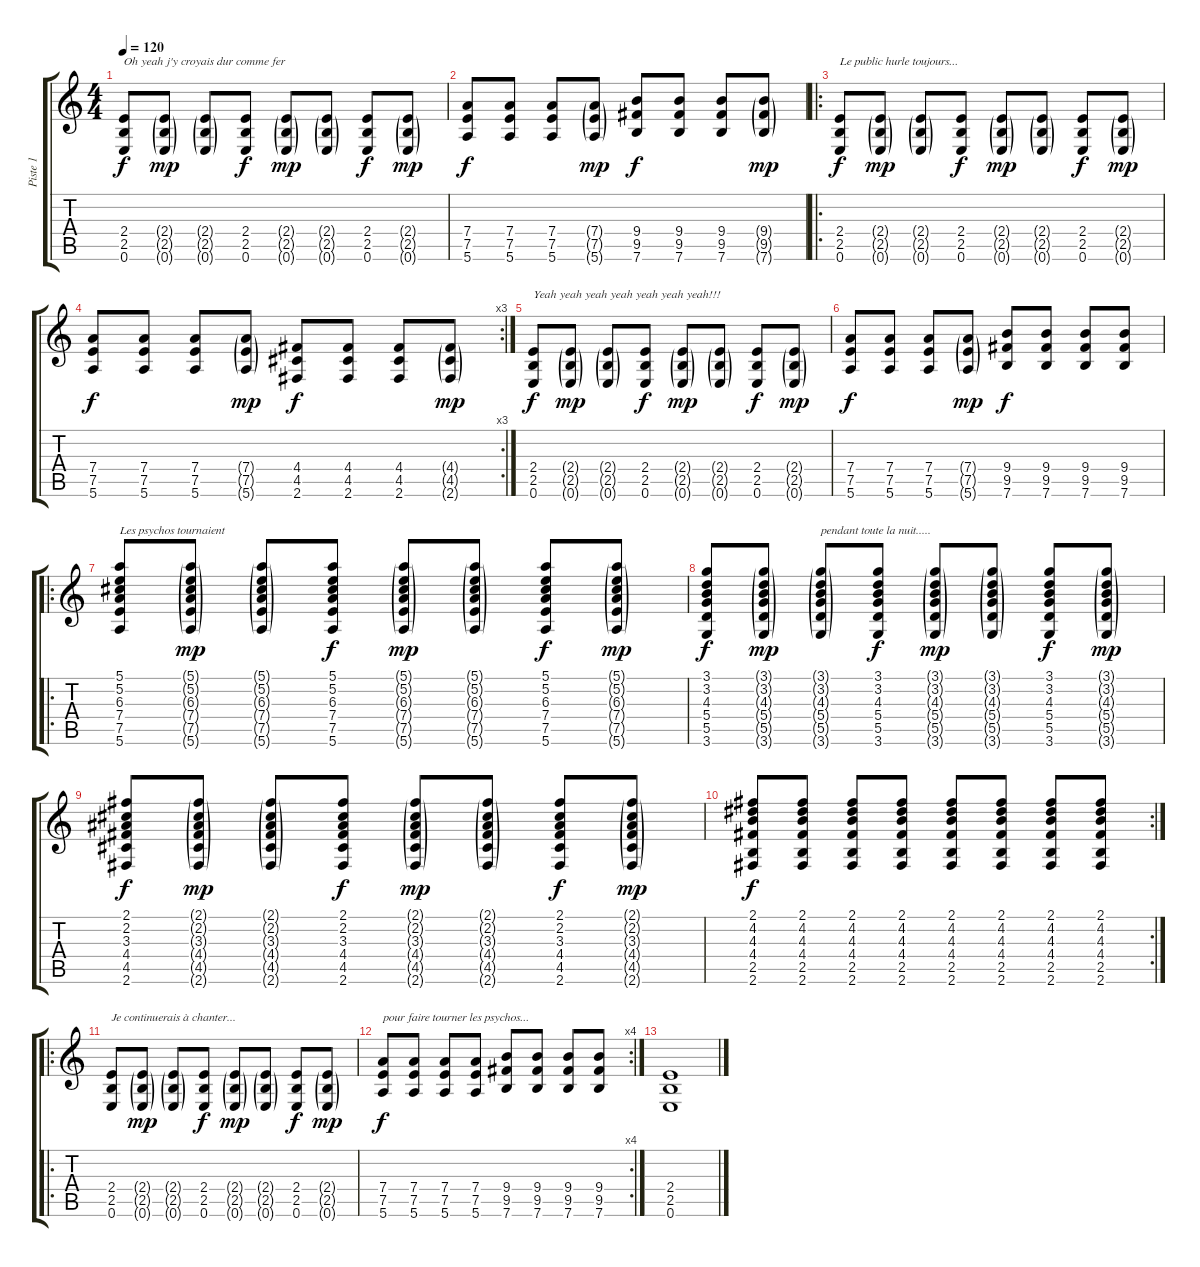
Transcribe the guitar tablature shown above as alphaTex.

\track ("Piste 1" "Piste 1") {instrument electricguitarclean}
\staff {score tabs}
\tuning (E4 B3 G3 D3 A2 E2) {hide}
\ts (4 4)
\tempo 120
\clef g2
\ks c
(2.4 2.5 0.6).8{txt "Oh yeah j'y croyais dur comme fer" dy f} (2.4{g} 2.5{g} 0.6{g}).8{dy mp} (2.4{g} 2.5{g} 0.6{g}).8 (2.4 2.5 0.6).8{dy f} (2.4{g} 2.5{g} 0.6{g}).8{dy mp} (2.4{g} 2.5{g} 0.6{g}).8 (2.4 2.5 0.6).8{dy f} (2.4{g} 2.5{g} 0.6{g}).8{dy mp} |
(7.4 7.5 5.6).8{dy f} (7.4 7.5 5.6).8 (7.4 7.5 5.6).8 (7.4{g} 7.5{g} 5.6{g}).8{dy mp} (9.4 9.5 7.6).8{dy f} (9.4 9.5 7.6).8 (9.4 9.5 7.6).8 (9.4{g} 9.5{g} 7.6{g}).8{dy mp} |
\ro
(2.4 2.5 0.6).8{txt "Le public hurle toujours..." dy f} (2.4{g} 2.5{g} 0.6{g}).8{dy mp} (2.4{g} 2.5{g} 0.6{g}).8 (2.4 2.5 0.6).8{dy f} (2.4{g} 2.5{g} 0.6{g}).8{dy mp} (2.4{g} 2.5{g} 0.6{g}).8 (2.4 2.5 0.6).8{dy f} (2.4{g} 2.5{g} 0.6{g}).8{dy mp} |
\rc 3
(7.4 7.5 5.6).8{dy f} (7.4 7.5 5.6).8 (7.4 7.5 5.6).8 (7.4{g} 7.5{g} 5.6{g}).8{dy mp} (4.4 4.5 2.6).8{dy f} (4.4 4.5 2.6).8 (4.4 4.5 2.6).8 (4.4{g} 4.5{g} 2.6{g}).8{dy mp} |
(2.4 2.5 0.6).8{txt "Yeah yeah yeah yeah yeah yeah yeah!!!" dy f} (2.4{g} 2.5{g} 0.6{g}).8{dy mp} (2.4{g} 2.5{g} 0.6{g}).8 (2.4 2.5 0.6).8{dy f} (2.4{g} 2.5{g} 0.6{g}).8{dy mp} (2.4{g} 2.5{g} 0.6{g}).8 (2.4 2.5 0.6).8{dy f} (2.4{g} 2.5{g} 0.6{g}).8{dy mp} |
(7.4 7.5 5.6).8{dy f} (7.4 7.5 5.6).8 (7.4 7.5 5.6).8 (7.4{g} 7.5{g} 5.6{g}).8{dy mp} (9.4 9.5 7.6).8{dy f} (9.4 9.5 7.6).8 (9.4 9.5 7.6).8 (9.4 9.5 7.6).8 |
\ro
(5.1 5.2 6.3 7.4 7.5 5.6).8{txt "Les psychos tournaient"} (5.1{g} 5.2{g} 6.3{g} 7.4{g} 7.5{g} 5.6{g}).8{dy mp} (5.1{g} 5.2{g} 6.3{g} 7.4{g} 7.5{g} 5.6{g}).8 (5.1 5.2 6.3 7.4 7.5 5.6).8{dy f} (5.1{g} 5.2{g} 6.3{g} 7.4{g} 7.5{g} 5.6{g}).8{dy mp} (5.1{g} 5.2{g} 6.3{g} 7.4{g} 7.5{g} 5.6{g}).8 (5.1 5.2 6.3 7.4 7.5 5.6).8{dy f} (5.1{g} 5.2{g} 6.3{g} 7.4{g} 7.5{g} 5.6{g}).8{dy mp} |
(3.1 3.2 4.3 5.4 5.5 3.6).8{dy f} (3.1{g} 3.2{g} 4.3{g} 5.4{g} 5.5{g} 3.6{g}).8{dy mp} (3.1{g} 3.2{g} 4.3{g} 5.4{g} 5.5{g} 3.6{g}).8{txt "pendant toute la nuit....."} (3.1 3.2 4.3 5.4 5.5 3.6).8{dy f} (3.1{g} 3.2{g} 4.3{g} 5.4{g} 5.5{g} 3.6{g}).8{dy mp} (3.1{g} 3.2{g} 4.3{g} 5.4{g} 5.5{g} 3.6{g}).8 (3.1 3.2 4.3 5.4 5.5 3.6).8{dy f} (3.1{g} 3.2{g} 4.3{g} 5.4{g} 5.5{g} 3.6{g}).8{dy mp} |
(2.1 2.2 3.3 4.4 4.5 2.6).8{dy f} (2.1{g} 2.2{g} 3.3{g} 4.4{g} 4.5{g} 2.6{g}).8{dy mp} (2.1{g} 2.2{g} 3.3{g} 4.4{g} 4.5{g} 2.6{g}).8 (2.1 2.2 3.3 4.4 4.5 2.6).8{dy f} (2.1{g} 2.2{g} 3.3{g} 4.4{g} 4.5{g} 2.6{g}).8{dy mp} (2.1{g} 2.2{g} 3.3{g} 4.4{g} 4.5{g} 2.6{g}).8 (2.1 2.2 3.3 4.4 4.5 2.6).8{dy f} (2.1{g} 2.2{g} 3.3{g} 4.4{g} 4.5{g} 2.6{g}).8{dy mp} |
\rc 2
(2.1 4.2 4.3 4.4 2.5 2.6).8{dy f} (2.1 4.2 4.3 4.4 2.5 2.6).8 (2.1 4.2 4.3 4.4 2.5 2.6).8 (2.1 4.2 4.3 4.4 2.5 2.6).8 (2.1 4.2 4.3 4.4 2.5 2.6).8 (2.1 4.2 4.3 4.4 2.5 2.6).8 (2.1 4.2 4.3 4.4 2.5 2.6).8 (2.1 4.2 4.3 4.4 2.5 2.6).8 |
\ro
(2.4 2.5 0.6).8{txt "Je continuerais à chanter..."} (2.4{g} 2.5{g} 0.6{g}).8{dy mp} (2.4{g} 2.5{g} 0.6{g}).8 (2.4 2.5 0.6).8{dy f} (2.4{g} 2.5{g} 0.6{g}).8{dy mp} (2.4{g} 2.5{g} 0.6{g}).8 (2.4 2.5 0.6).8{dy f} (2.4{g} 2.5{g} 0.6{g}).8{dy mp} |
\rc 4
(7.4 7.5 5.6).8{txt "pour faire tourner les psychos..." dy f} (7.4 7.5 5.6).8 (7.4 7.5 5.6).8 (7.4 7.5 5.6).8 (9.4 9.5 7.6).8 (9.4 9.5 7.6).8 (9.4 9.5 7.6).8 (9.4 9.5 7.6).8 |
(2.4 2.5 0.6).1
